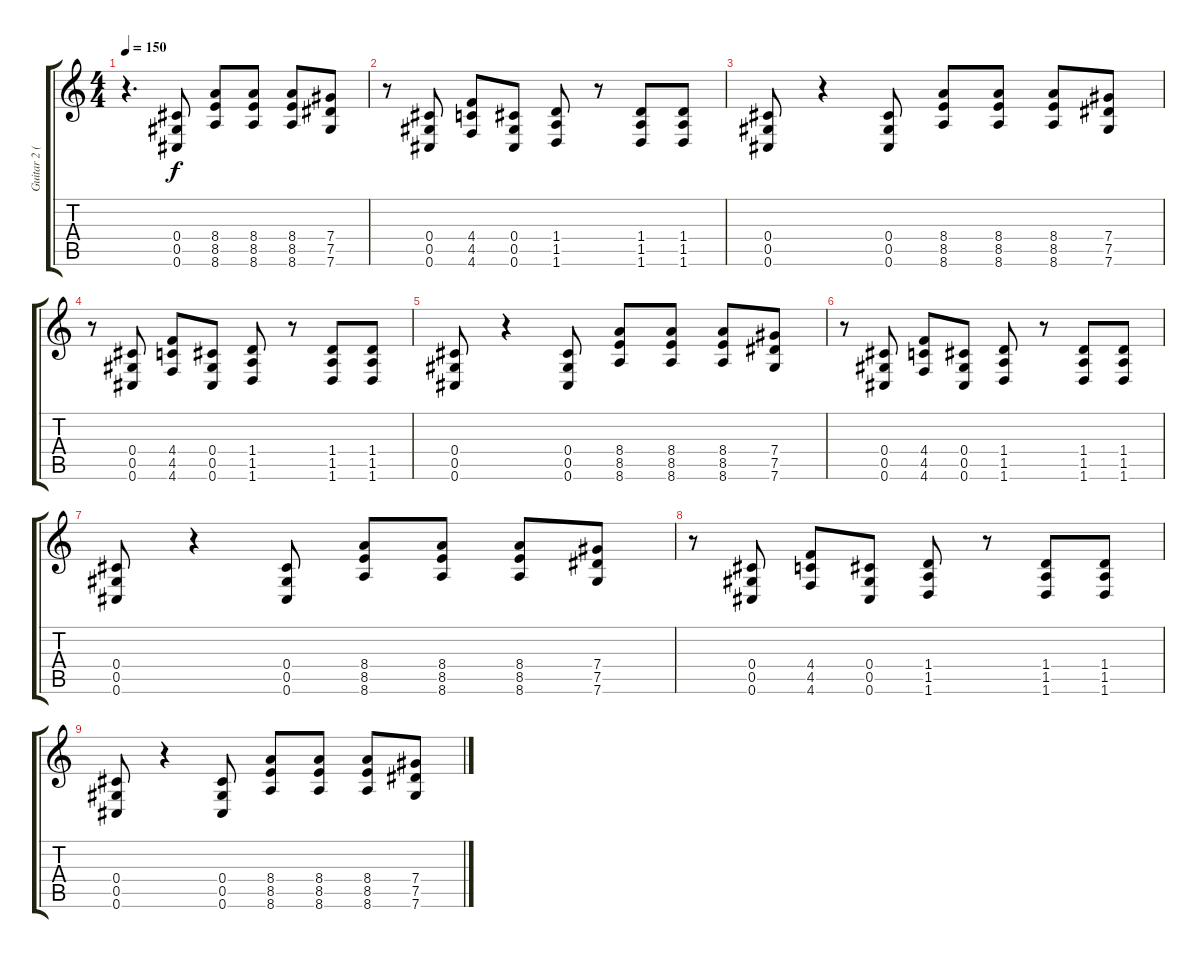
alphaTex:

\track ("Guitar 2 (Brad)" "Guitar 2 (") {instrument overdrivenguitar}
\staff {score tabs}
\tuning (Eb4 Bb3 Gb3 Db3 Ab2 Db2) {hide}
\ts (4 4)
\tempo 150
\clef g2
\ks c
r.4{d dy f} (0.4 0.5 0.6).8 (8.4 8.5 8.6).8 (8.4 8.5 8.6).8 (8.4 8.5 8.6).8 (7.4 7.5 7.6).8 |
r.8 (0.4 0.5 0.6).8 (4.4 4.5 4.6).8 (0.4 0.5 0.6).8 (1.4 1.5 1.6).8 r.8 (1.4 1.5 1.6).8 (1.4 1.5 1.6).8 |
(0.4 0.5 0.6).8 r.4 (0.4 0.5 0.6).8 (8.4 8.5 8.6).8 (8.4 8.5 8.6).8 (8.4 8.5 8.6).8 (7.4 7.5 7.6).8 |
r.8 (0.4 0.5 0.6).8 (4.4 4.5 4.6).8 (0.4 0.5 0.6).8 (1.4 1.5 1.6).8 r.8 (1.4 1.5 1.6).8 (1.4 1.5 1.6).8 |
(0.4 0.5 0.6).8 r.4 (0.4 0.5 0.6).8 (8.4 8.5 8.6).8 (8.4 8.5 8.6).8 (8.4 8.5 8.6).8 (7.4 7.5 7.6).8 |
r.8 (0.4 0.5 0.6).8 (4.4 4.5 4.6).8 (0.4 0.5 0.6).8 (1.4 1.5 1.6).8 r.8 (1.4 1.5 1.6).8 (1.4 1.5 1.6).8 |
(0.4 0.5 0.6).8 r.4 (0.4 0.5 0.6).8 (8.4 8.5 8.6).8 (8.4 8.5 8.6).8 (8.4 8.5 8.6).8 (7.4 7.5 7.6).8 |
r.8 (0.4 0.5 0.6).8 (4.4 4.5 4.6).8 (0.4 0.5 0.6).8 (1.4 1.5 1.6).8 r.8 (1.4 1.5 1.6).8 (1.4 1.5 1.6).8 |
(0.4 0.5 0.6).8 r.4 (0.4 0.5 0.6).8 (8.4 8.5 8.6).8 (8.4 8.5 8.6).8 (8.4 8.5 8.6).8 (7.4 7.5 7.6).8
